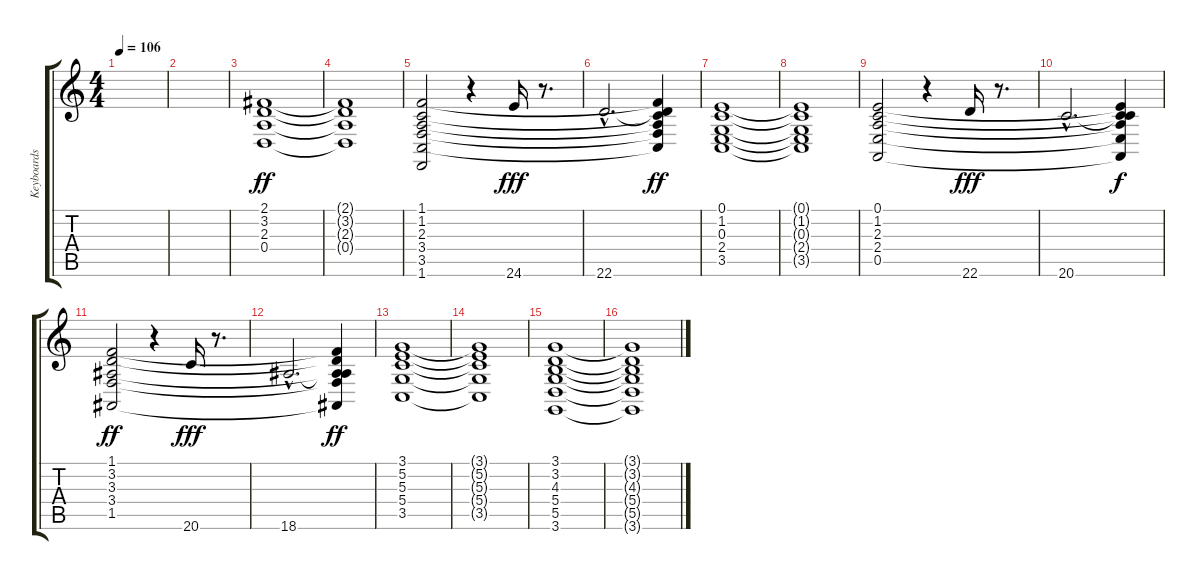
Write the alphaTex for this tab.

\track ("Keyboards" "Keyboards") {instrument churchorgan}
\staff {score tabs}
\tuning (E4 B3 G3 D3 A2 E2) {hide}
\ts (4 4)
\tempo 106
\clef g2
\ks c
|
|
(2.1 3.2 2.3 0.4).1{dy ff volume 9} |
(2.1{t} 3.2{t} 2.3{t} 0.4{t}).1 |
(1.1 1.2 2.3 3.4 3.5 1.6).2 r.4 24.6.16{dy fff} r.8{d} |
22.6{hac}.2{d} (1.1{t} 1.2{t} 2.3{t} 3.4{t} 3.5{t} 22.6{t}).4{dy ff} |
(0.1 1.2 0.3 2.4 3.5).1 |
(0.1{t} 1.2{t} 0.3{t} 2.4{t} 3.5{t}).1 |
(0.1 1.2 2.3 2.4 0.5).2 r.4 22.6.16{dy fff} r.8{d} |
20.6{hac}.2{d} (0.1{t} 1.2{t} 2.3{t} 2.4{t} 0.5{t} 20.6{t}).4{dy f} |
(1.1 3.2 3.3 3.4 1.5).2{dy ff} r.4 20.6.16{dy fff} r.8{d} |
18.6{hac}.2{d} (1.1{t} 3.2{t} 3.3{t} 3.4{t} 1.5{t} 18.6{t}).4{dy ff} |
(3.1 5.2 5.3 5.4 3.5).1 |
(3.1{t} 5.2{t} 5.3{t} 5.4{t} 3.5{t}).1 |
(3.1 3.2 4.3 5.4 5.5 3.6).1 |
(3.1{t} 3.2{t} 4.3{t} 5.4{t} 5.5{t} 3.6{t}).1
